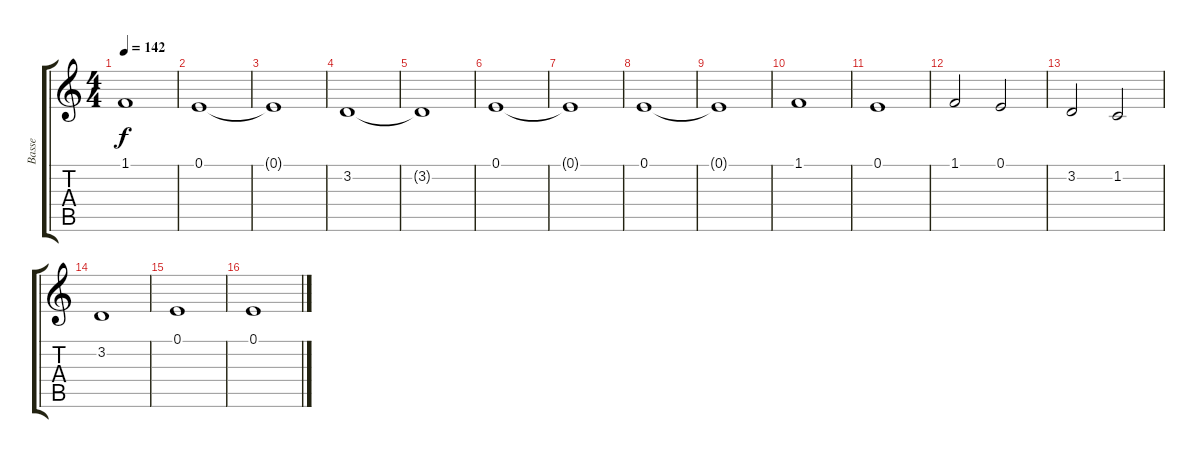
\track ("Basse" "Basse") {instrument fx7echoes}
\staff {score tabs}
\tuning (E4 B3 G3 D3 A2 E2) {hide}
\ts (4 4)
\tempo 142
\clef g2
\ks c
1.1{t}.1{dy f} |
0.1.1 |
0.1{t}.1 |
3.2.1 |
3.2{t}.1 |
0.1.1 |
0.1{t}.1 |
0.1.1 |
0.1{t}.1 |
1.1.1 |
0.1.1 |
1.1.2 0.1.2 |
3.2.2 1.2.2 |
3.2.1 |
0.1.1 |
0.1.1
